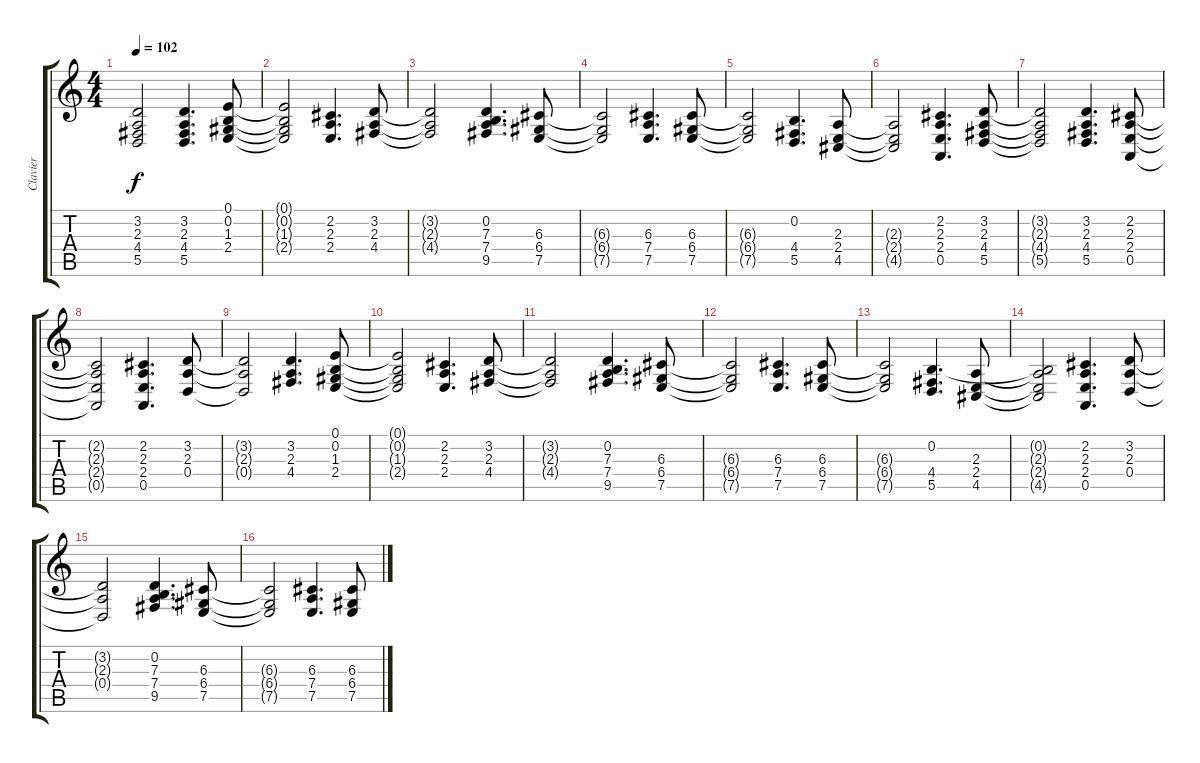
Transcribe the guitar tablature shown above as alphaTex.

\track ("Clavier" "Clavier") {instrument honkytonkpiano}
\staff {score tabs}
\tuning (E4 B3 G3 D3 A2 E2) {hide}
\ts (4 4)
\tempo 102
\clef g2
\ks c
(3.2{t} 2.3{t} 4.4{t} 5.5{t}).2{dy f} (3.2 2.3 4.4 5.5).4{d} (0.1 0.2 1.3 2.4).8 |
(0.1{t} 0.2{t} 1.3{t} 2.4{t}).2 (2.2 2.3 2.4).4{d} (3.2 2.3 4.4).8 |
(3.2{t} 2.3{t} 4.4{t}).2 (0.2 7.3 7.4 9.5).4{d} (6.3 6.4 7.5).8 |
(6.3{t} 6.4{t} 7.5{t}).2 (6.3 7.4 7.5).4{d} (6.3 6.4 7.5).8 |
(6.3{t} 6.4{t} 7.5{t}).2 (0.2 4.4 5.5).4{d} (2.3 2.4 4.5).8 |
(2.3{t} 2.4{t} 4.5{t}).2 (2.2 2.3 2.4 0.5).4{d} (3.2 2.3 4.4 5.5).8 |
(3.2{t} 2.3{t} 4.4{t} 5.5{t}).2 (3.2 2.3 4.4 5.5).4{d} (2.2 2.3 2.4 0.5).8 |
(2.2{t} 2.3{t} 2.4{t} 0.5{t}).2 (2.2 2.3 2.4 0.5).4{d} (3.2 2.3 0.4).8 |
(3.2{t} 2.3{t} 0.4{t}).2 (3.2 2.3 4.4).4{d} (0.1 0.2 1.3 2.4).8 |
(0.1{t} 0.2{t} 1.3{t} 2.4{t}).2 (2.2 2.3 2.4).4{d} (3.2 2.3 4.4).8 |
(3.2{t} 2.3{t} 4.4{t}).2 (0.2 7.3 7.4 9.5).4{d} (6.3 6.4 7.5).8 |
(6.3{t} 6.4{t} 7.5{t}).2 (6.3 7.4 7.5).4{d} (6.3 6.4 7.5).8 |
(6.3{t} 6.4{t} 7.5{t}).2 (0.2 4.4 5.5).4{d} (2.3 2.4 4.5).8 |
(0.2{t} 2.3{t} 2.4{t} 4.5{t}).2 (2.2 2.3 2.4 0.5).4{d} (3.2 2.3 0.4).8 |
(3.2{t} 2.3{t} 0.4{t}).2 (0.2 7.3 7.4 9.5).4{d} (6.3 6.4 7.5).8 |
(6.3{t} 6.4{t} 7.5{t}).2 (6.3 7.4 7.5).4{d} (6.3 6.4 7.5).8
